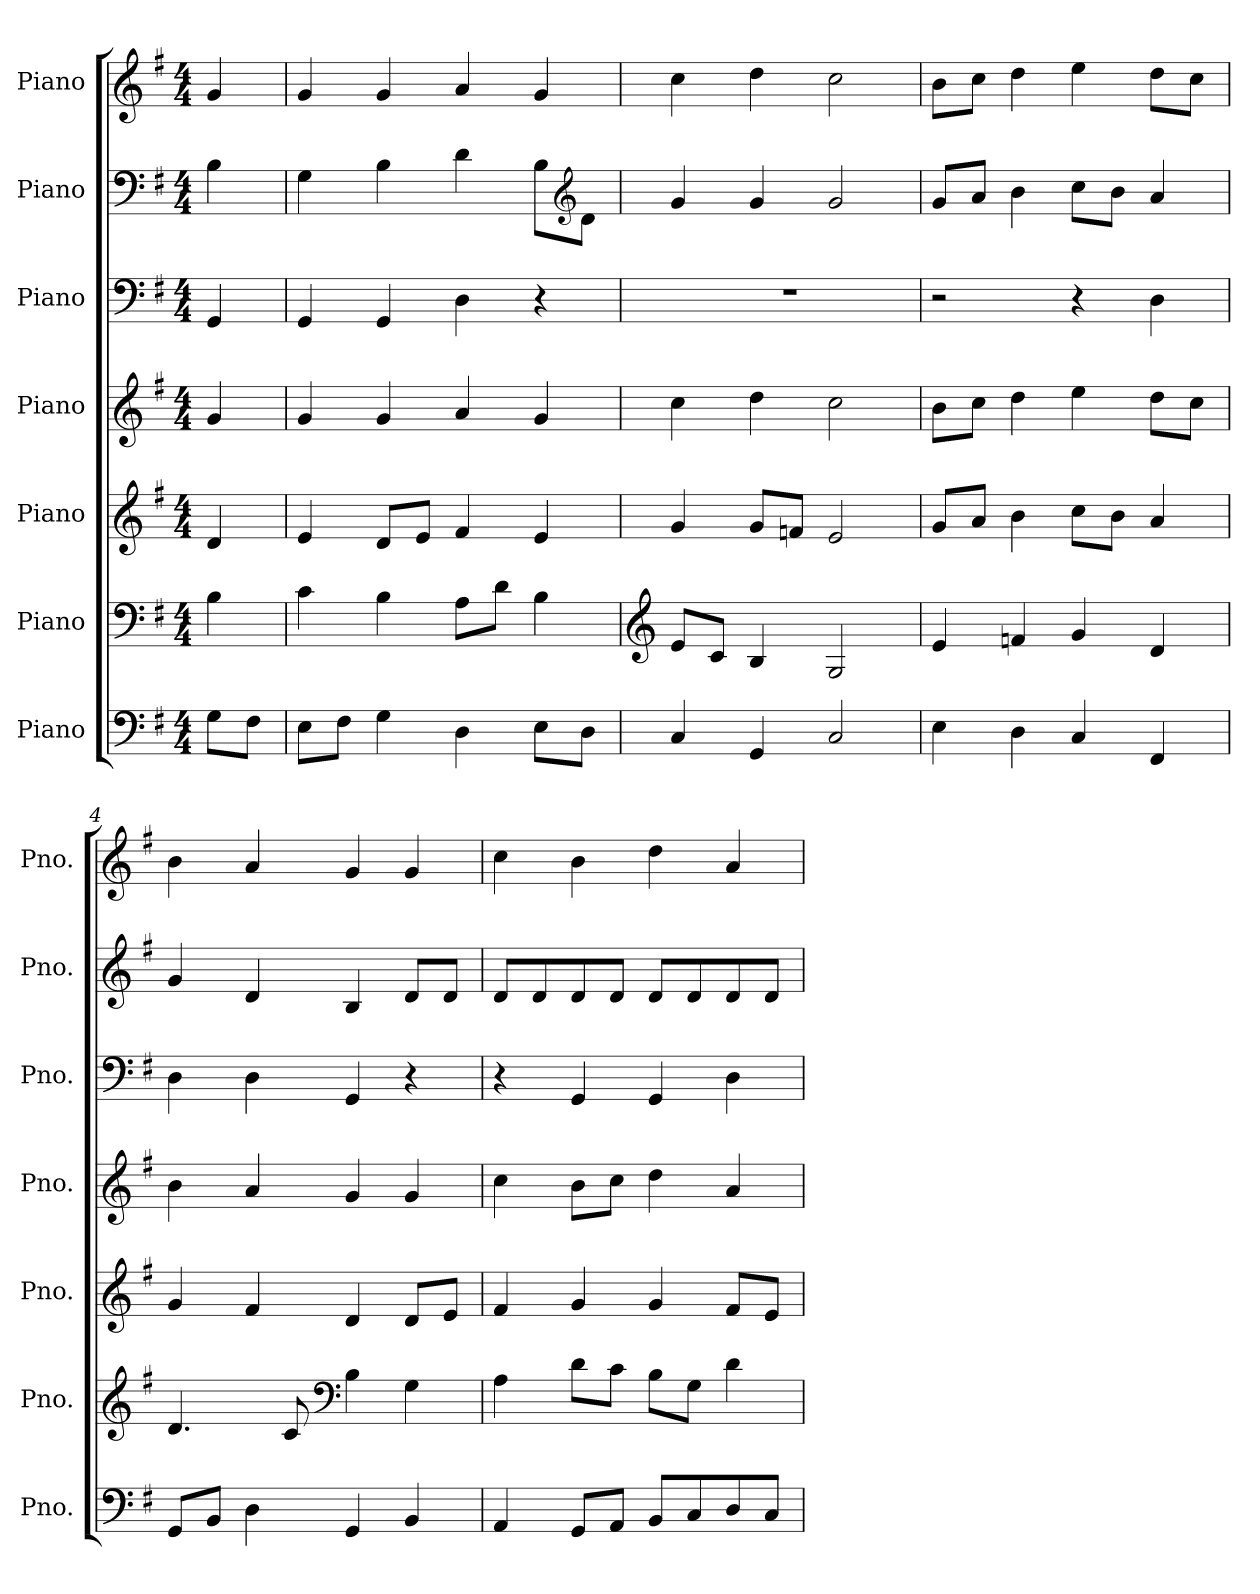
**kern	**kern	**kern	**kern	**kern	**kern	**kern
*part7	*part6	*part5	*part4	*part3	*part2	*part1
*staff7	*staff6	*staff5	*staff4	*staff3	*staff2	*staff1
*I"Piano	*I"Piano	*I"Piano	*I"Piano	*I"Piano	*I"Piano	*I"Piano
*I'Pno.	*I'Pno.	*I'Pno.	*I'Pno.	*I'Pno.	*I'Pno.	*I'Pno.
*clefF4	*clefF4	*clefG2	*clefG2	*clefF4	*clefF4	*clefG2
*k[f#]	*k[f#]	*k[f#]	*k[f#]	*k[f#]	*k[f#]	*k[f#]
*M4/4	*M4/4	*M4/4	*M4/4	*M4/4	*M4/4	*M4/4
*MM120	*MM120	*MM120	*MM120	*MM120	*MM120	*MM120
=	=	=	=	=	=	=
8G\L	4B\	4d/	4g/	4GG/	4B\	4g/
8F#\J	.	.	.	.	.	.
=1	=1	=1	=1	=1	=1	=1
8E\L	4c\	4e/	4g/	4GG/	4G\	4g/
8F#\J	.	.	.	.	.	.
4G\	4B\	8d/L	4g/	4GG/	4B\	4g/
.	.	8e/J	.	.	.	.
4D\	8A\L	4f#/	4a/	4D\	4d\	4a/
.	8d\J	.	.	.	.	.
8E\L	4B\	4e/	4g/	4r	8B\L	4g/
*	*	*	*	*	*clefG2	*
8D\J	.	.	.	.	8d\J	.
=2	=2	=2	=2	=2	=2	=2
*	*clefG2	*	*	*	*	*
4C/	8e/L	4g/	4cc\	1r	4g/	4cc\
.	8c/J	.	.	.	.	.
4GG/	4B/	8g/L	4dd\	.	4g/	4dd\
.	.	8fn/J	.	.	.	.
2C/	2G/	2e/	2cc\	.	2g/	2cc\
=3	=3	=3	=3	=3	=3	=3
4E\	4e/	8g/L	8b\L	2r	8g/L	8b\L
.	.	8a/J	8cc\J	.	8a/J	8cc\J
4D\	4fn/	4b\	4dd\	.	4b\	4dd\
4C/	4g/	8cc\L	4ee\	4r	8cc\L	4ee\
.	.	8b\J	.	.	8b\J	.
4FF#/	4d/	4a/	8dd\L	4D\	4a/	8dd\L
.	.	.	8cc\J	.	.	8cc\J
=4	=4	=4	=4	=4	=4	=4
8GG/L	4.d/	4g/	4b\	4D\	4g/	4b\
8BB/J	.	.	.	.	.	.
4D\	.	4f#/	4a/	4D\	4d/	4a/
.	8c/	.	.	.	.	.
*	*clefF4	*	*	*	*	*
4GG/	4B\	4d/	4g/	4GG/	4B/	4g/
4BB/	4G\	8d/L	4g/	4r	8d/L	4g/
.	.	8e/J	.	.	8d/J	.
!!LO:PB:g=z
=5	=5	=5	=5	=5	=5	=5
4AA/	4A\	4f#/	4cc\	4r	8d/L	4cc\
.	.	.	.	.	8d/	.
8GG/L	8d\L	4g/	8b\L	4GG/	8d/	4b\
8AA/J	8c\J	.	8cc\J	.	8d/J	.
8BB/L	8B\L	4g/	4dd\	4GG/	8d/L	4dd\
8C/	8G\J	.	.	.	8d/	.
8D/	4d\	8f#/L	4a/	4D\	8d/	4a/
8C/J	.	8e/J	.	.	8d/J	.
=	=	=	=	=	=	=
*-	*-	*-	*-	*-	*-	*-
